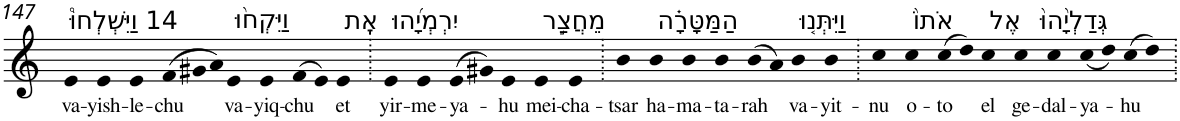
**kern	**text
*part1	*part1
*staff1	*staff1
*I"Piano	*
*I'Pno	*
!!LO:PB:g=z
*clefG2	*
*k[]	*
=147	=147
!LO:TX:a:t=14 וַיִּשְׁלְחוּ֩	!
!	!LO:LY:b
4e	va-
!	!LO:LY:b
4e	-yish-
!	!LO:LY:b
4e	-le-
*Xtuplet	*
!	!LO:LY:b
(>12f	-chu
12g#X	.
12a)	.
!LO:TX:a:t=וַיִּקְח֨וּ	!
!	!LO:LY:b
4e	va-
!	!LO:LY:b
4e	-yiq-
!	!LO:LY:b
(>8f	-chu
8e)	.
!LO:TX:a:t=אֶֽת	!
!	!LO:LY:b
4e	et
=148.	=148.
!LO:TX:a:t=יִרְמְיָ֜הוּ	!
!	!LO:LY:b
4e	yir-
!	!LO:LY:b
4e	-me-
!	!LO:LY:b
(>8e	-ya-
8g#X)	.
!	!LO:LY:b
4e	-hu
!LO:TX:a:t=מֵחֲצַ֣ר	!
!	!LO:LY:b
4e	mei-
!	!LO:LY:b
4e	-cha-
=149.	=149.
!	!LO:LY:b
4b	-tsar
!LO:TX:a:t=הַמַּטָּרָ֗ה	!
!	!LO:LY:b
4b	ha-
!	!LO:LY:b
4b	-ma-
!	!LO:LY:b
4b	-ta-
!	!LO:LY:b
(>8b	-rah
8a)	.
!LO:TX:a:t=וַיִּתְּנ֤וּ	!
!	!LO:LY:b
4b	va-
!	!LO:LY:b
4b	-yit-
=150.	=150.
!	!LO:LY:b
4cc	-nu
!LO:TX:a:t=אֹתוֹ֙	!
!	!LO:LY:b
4cc	o-
!	!LO:LY:b
(>8cc	-to
8dd)	.
!LO:TX:a:t=אֶל	!
!	!LO:LY:b
4cc	el
!LO:TX:a:t=גְּדַלְיָ֙הוּ֙	!
!	!LO:LY:b
4cc	ge-
!	!LO:LY:b
4cc	-dal-
!	!LO:LY:b
(<8cc	-ya-
8dd)	.
!	!LO:LY:b
(>8cc	-hu
8dd)	.
=.	=.
*-	*-
